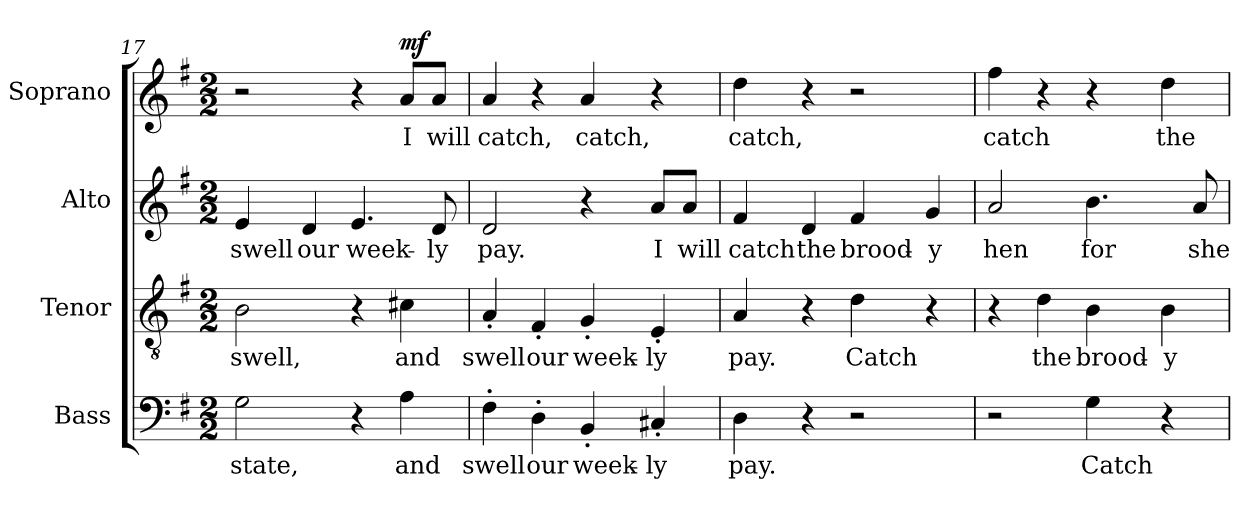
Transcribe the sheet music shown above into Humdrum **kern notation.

**kern	**text	**kern	**text	**kern	**text	**kern	**text	**dynam
*part4	*part4	*part3	*part3	*part2	*part2	*part1	*part1	*part1
*staff4	*staff4	*staff3	*staff3	*staff2	*staff2	*staff1	*staff1	*staff1
*I"Bass	*	*I"Tenor	*	*I"Alto	*	*I"Soprano	*	*
*I'B.	*	*I'T.	*	*I'A.	*	*I'S.	*	*
*clefF4	*	*clefGv2	*	*clefG2	*	*clefG2	*	*
*	*	*ITrd7c12	*	*	*	*	*	*
*k[f#]	*	*k[f#]	*	*k[f#]	*	*k[f#]	*	*
*G:	*	*G:	*	*G:	*	*G:	*	*
*M2/2	*	*M2/2	*	*M2/2	*	*M2/2	*	*
=17	=17	=17	=17	=17	=17	=17	=17	=17
!	!LO:LY:b:color=#000000	!	!	!	!	!	!	!
!	!	!	!LO:LY:b:color=#000000	!	!	!	!	!
!	!	!	!	!	!LO:LY:b:color=#000000	!	!	!
2Gi\	state,	2BBi\	swell,	4ei/	swell	2r	.	.
!	!	!	!	!	!LO:LY:b:color=#000000	!	!	!
.	.	.	.	4di/	our	.	.	.
!	!	!	!	!	!LO:LY:b:color=#000000	!	!	!
4r	.	4r	.	4.ei/	week-	4r	.	.
!	!LO:LY:b:color=#000000	!	!	!	!	!	!	!
!	!	!	!LO:LY:b:color=#000000	!	!	!	!	!
!	!	!	!	!	!	!	!LO:LY:b:color=#000000	!
4Ai\	and	4C#Xi\	and	.	.	8ai/L	I	mf
!	!	!	!	!	!LO:LY:b:color=#000000	!	!	!
!	!	!	!	!	!	!	!LO:LY:b:color=#000000	!
.	.	.	.	8di/	-ly	8ai/J	will	.
=18	=18	=18	=18	=18	=18	=18	=18	=18
!	!LO:LY:b:color=#000000	!	!	!	!	!	!	!
!	!	!	!LO:LY:b:color=#000000	!	!	!	!	!
!	!	!	!	!	!LO:LY:b:color=#000000	!	!	!
!	!	!	!	!	!	!	!LO:LY:b:color=#000000	!
4F#'i\	swell	4AA'i/	swell	2di/	pay.	4ai/	catch,	.
!	!LO:LY:b:color=#000000	!	!	!	!	!	!	!
!	!	!	!LO:LY:b:color=#000000	!	!	!	!	!
4D'i\	our	4FF#'i/	our	.	.	4r	.	.
!	!LO:LY:b:color=#000000	!	!	!	!	!	!	!
!	!	!	!LO:LY:b:color=#000000	!	!	!	!	!
!	!	!	!	!	!	!	!LO:LY:b:color=#000000	!
4BB'i/	week-	4GG'i/	week-	4r	.	4ai/	catch,	.
!	!LO:LY:b:color=#000000	!	!	!	!	!	!	!
!	!	!	!LO:LY:b:color=#000000	!	!	!	!	!
!	!	!	!	!	!LO:LY:b:color=#000000	!	!	!
4C#X'i/	-ly	4EE'i/	-ly	8ai/L	I	4r	.	.
!	!	!	!	!	!LO:LY:b:color=#000000	!	!	!
.	.	.	.	8ai/J	will	.	.	.
=19	=19	=19	=19	=19	=19	=19	=19	=19
!	!LO:LY:b:color=#000000	!	!	!	!	!	!	!
!	!	!	!LO:LY:b:color=#000000	!	!	!	!	!
!	!	!	!	!	!LO:LY:b:color=#000000	!	!	!
!	!	!	!	!	!	!	!LO:LY:b:color=#000000	!
4Di\	pay.	4AAi/	pay.	4f#i/	catch	4ddi\	catch,	.
!	!	!	!	!	!LO:LY:b:color=#000000	!	!	!
4r	.	4r	.	4di/	the	4r	.	.
!	!	!	!LO:LY:b:color=#000000	!	!	!	!	!
!	!	!	!	!	!LO:LY:b:color=#000000	!	!	!
2r	.	4Di\	Catch	4f#i/	brood-	2r	.	.
!	!	!	!	!	!LO:LY:b:color=#000000	!	!	!
.	.	4r	.	4gi/	-y	.	.	.
!!LO:LB:g=z
=20	=20	=20	=20	=20	=20	=20	=20	=20
!	!	!	!	!	!LO:LY:b:color=#000000	!	!	!
!	!	!	!	!	!	!	!LO:LY:b:color=#000000	!
2r	.	4r	.	2ai/	hen	4ff#i\	catch	.
!	!	!	!LO:LY:b:color=#000000	!	!	!	!	!
.	.	4Di\	the	.	.	4r	.	.
!	!LO:LY:b:color=#000000	!	!	!	!	!	!	!
!	!	!	!LO:LY:b:color=#000000	!	!	!	!	!
!	!	!	!	!	!LO:LY:b:color=#000000	!	!	!
4Gi\	Catch	4BBi\	brood-	4.bi\	for	4r	.	.
!	!	!	!LO:LY:b:color=#000000	!	!	!	!	!
!	!	!	!	!	!	!	!LO:LY:b:color=#000000	!
4r	.	4BBi\	-y	.	.	4ddi\	the	.
!	!	!	!	!	!LO:LY:b:color=#000000	!	!	!
.	.	.	.	8ai/	she	.	.	.
=	=	=	=	=	=	=	=	=
*-	*-	*-	*-	*-	*-	*-	*-	*-
